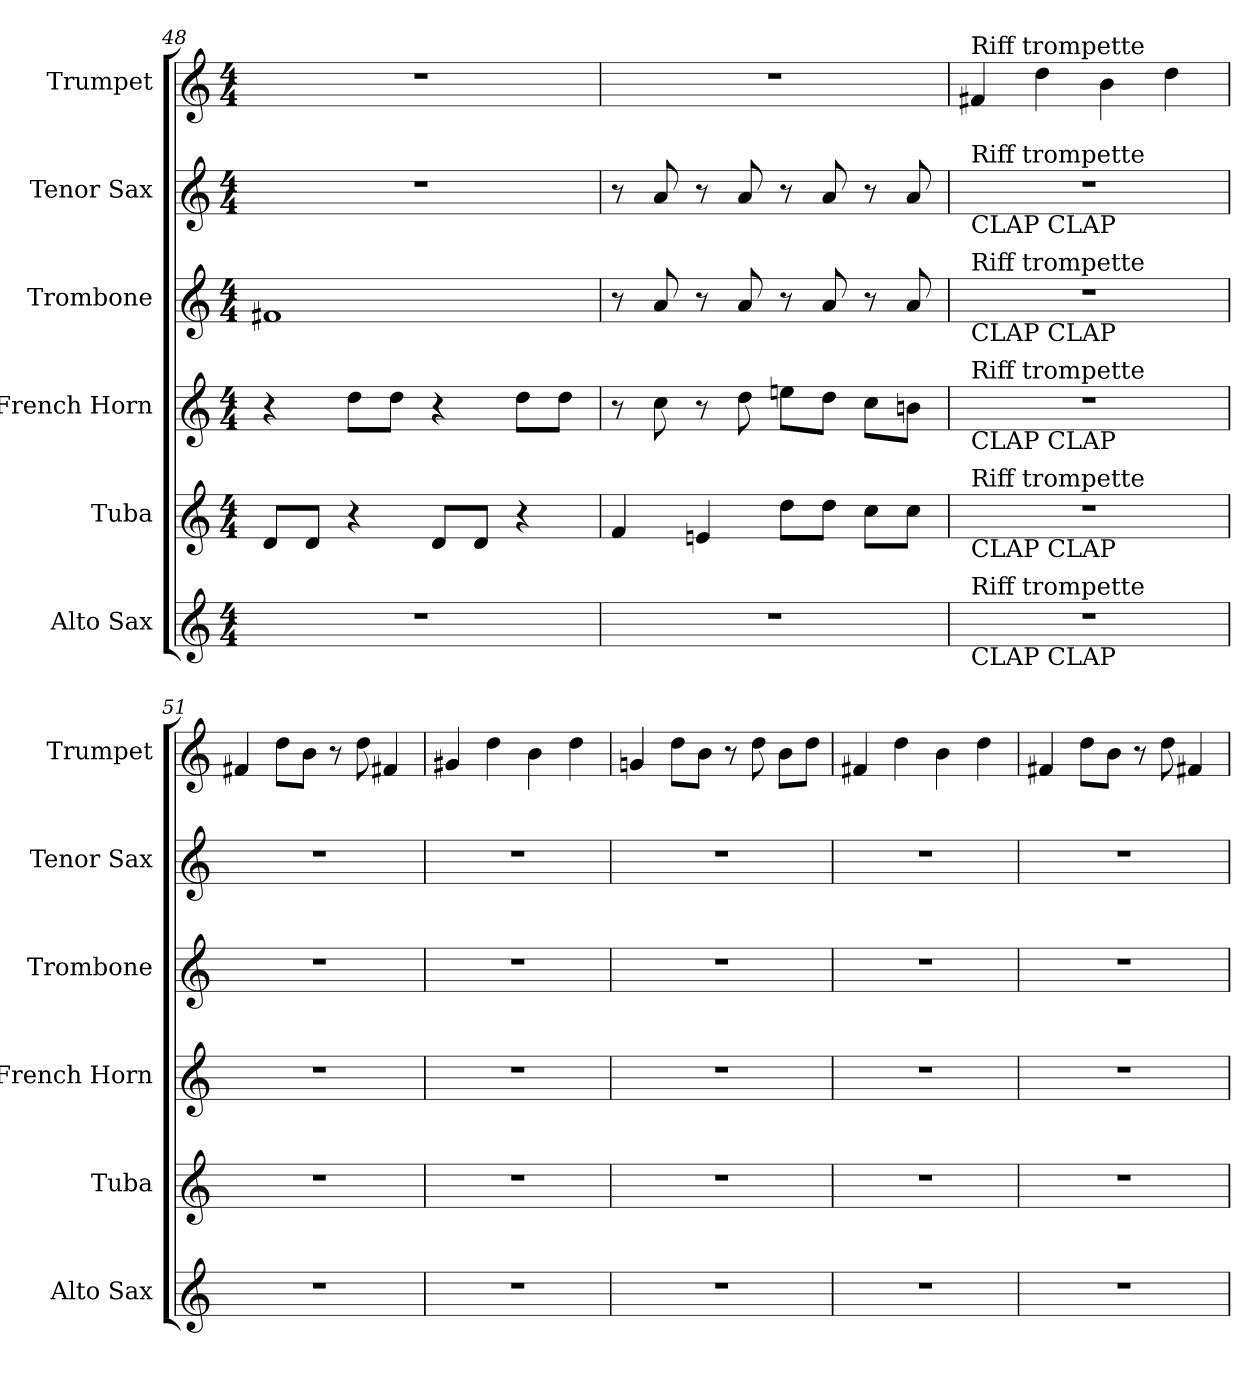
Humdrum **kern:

**kern	**kern	**kern	**kern	**kern	**kern
*part6	*part5	*part4	*part3	*part2	*part1
*staff6	*staff5	*staff4	*staff3	*staff2	*staff1
*I"Alto Sax	*I"Tuba	*I"French Horn	*I"Trombone	*I"Tenor Sax	*I"Trumpet
*I'Alto Sax	*I'Tuba	*I'French Horn	*I'Trombone	*I'Tenor Sax	*I'Trumpet
*clefG2	*clefG2	*clefG2	*clefG2	*clefG2	*clefG2
*ITrd5c9	*ITrd15c26	*ITrd8c14	*ITrd8c14	*ITrd8c14	*ITrd1c2
*M4/4	*M4/4	*M4/4	*M4/4	*M4/4	*M4/4
=48	=48	=48	=48	=48	=48
1r	8DDL	4r	1F#X	1r	1r
.	8DDJ	.	.	.	.
.	4r	8dL	.	.	.
.	.	8dJ	.	.	.
.	8DDL	4r	.	.	.
.	8DDJ	.	.	.	.
.	4r	8dL	.	.	.
.	.	8dJ	.	.	.
=49	=49	=49	=49	=49	=49
1r	4FF	8r	8r	8r	1r
.	.	8c	8A	8A	.
.	4EEn	8r	8r	8r	.
.	.	8d	8A	8A	.
.	8DL	8enL	8r	8r	.
.	8DJ	8dJ	8A	8A	.
.	8CL	8cL	8r	8r	.
.	8CJ	8BnJ	8A	8A	.
=50	=50	=50	=50	=50	=50
!	!	!	!	!	!LO:TX:a:t=Riff trompette
!	!	!	!	!LO:TX:a:t=Riff trompette	!
!	!	!	!	!LO:TX:b:t=CLAP CLAP	!
!	!	!	!LO:TX:a:t=Riff trompette	!	!
!	!	!	!LO:TX:b:t=CLAP CLAP	!	!
!	!	!LO:TX:a:t=Riff trompette	!	!	!
!	!	!LO:TX:b:t=CLAP CLAP	!	!	!
!	!LO:TX:a:t=Riff trompette	!	!	!	!
!	!LO:TX:b:t=CLAP CLAP	!	!	!	!
!LO:TX:a:t=Riff trompette	!	!	!	!	!
!LO:TX:b:t=CLAP CLAP	!	!	!	!	!
1r	1r	1r	1r	1r	4en
.	.	.	.	.	4cc
.	.	.	.	.	4a
.	.	.	.	.	4cc
=51	=51	=51	=51	=51	=51
1r	1r	1r	1r	1r	4en
.	.	.	.	.	8ccL
.	.	.	.	.	8aJ
.	.	.	.	.	8r
.	.	.	.	.	8cc
.	.	.	.	.	4en
=52	=52	=52	=52	=52	=52
1r	1r	1r	1r	1r	4f#X
.	.	.	.	.	4cc
.	.	.	.	.	4a
.	.	.	.	.	4cc
=53	=53	=53	=53	=53	=53
1r	1r	1r	1r	1r	4fn
.	.	.	.	.	8ccL
.	.	.	.	.	8aJ
.	.	.	.	.	8r
.	.	.	.	.	8cc
.	.	.	.	.	8aL
.	.	.	.	.	8ccJ
=54	=54	=54	=54	=54	=54
1r	1r	1r	1r	1r	4en
.	.	.	.	.	4cc
.	.	.	.	.	4a
.	.	.	.	.	4cc
=55	=55	=55	=55	=55	=55
1r	1r	1r	1r	1r	4en
.	.	.	.	.	8ccL
.	.	.	.	.	8aJ
.	.	.	.	.	8r
.	.	.	.	.	8cc
.	.	.	.	.	4en
=	=	=	=	=	=
*-	*-	*-	*-	*-	*-
